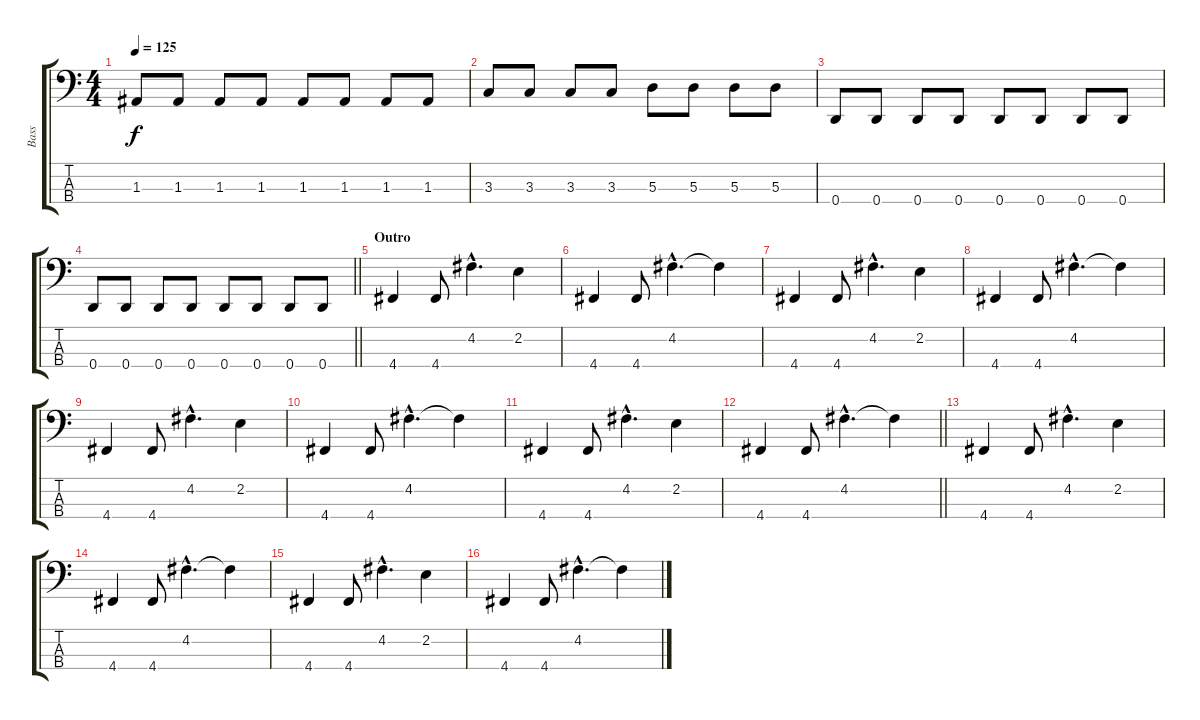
\track ("Bass" "Bass") {instrument electricbasspick}
\staff {score tabs}
\tuning (G2 D2 A1 D1) {hide}
\ts (4 4)
\tempo 125
\clef f4
\ks c
1.3.8{dy f} 1.3.8 1.3.8 1.3.8 1.3.8 1.3.8 1.3.8 1.3.8 |
3.3.8 3.3.8 3.3.8 3.3.8 5.3.8 5.3.8 5.3.8 5.3.8 |
0.4.8 0.4.8 0.4.8 0.4.8 0.4.8 0.4.8 0.4.8 0.4.8 |
\barLineRight lightlight
0.4.8 0.4.8 0.4.8 0.4.8 0.4.8 0.4.8 0.4.8 0.4.8 |
\section ("" "Outro")
4.4.4 4.4.8 4.2{hac}.4{d} 2.2.4 |
4.4.4 4.4.8 4.2{hac}.4{d} 4.2{t}.4 |
4.4.4 4.4.8 4.2{hac}.4{d} 2.2.4 |
4.4.4 4.4.8 4.2{hac}.4{d} 4.2{t}.4 |
4.4.4 4.4.8 4.2{hac}.4{d} 2.2.4 |
4.4.4 4.4.8 4.2{hac}.4{d} 4.2{t}.4 |
4.4.4 4.4.8 4.2{hac}.4{d} 2.2.4 |
\barLineRight lightlight
4.4.4 4.4.8 4.2{hac}.4{d} 4.2{t}.4 |
4.4.4 4.4.8 4.2{hac}.4{d} 2.2.4 |
4.4.4 4.4.8 4.2{hac}.4{d} 4.2{t}.4 |
4.4.4 4.4.8 4.2{hac}.4{d} 2.2.4 |
4.4.4 4.4.8 4.2{hac}.4{d} 4.2{t}.4
